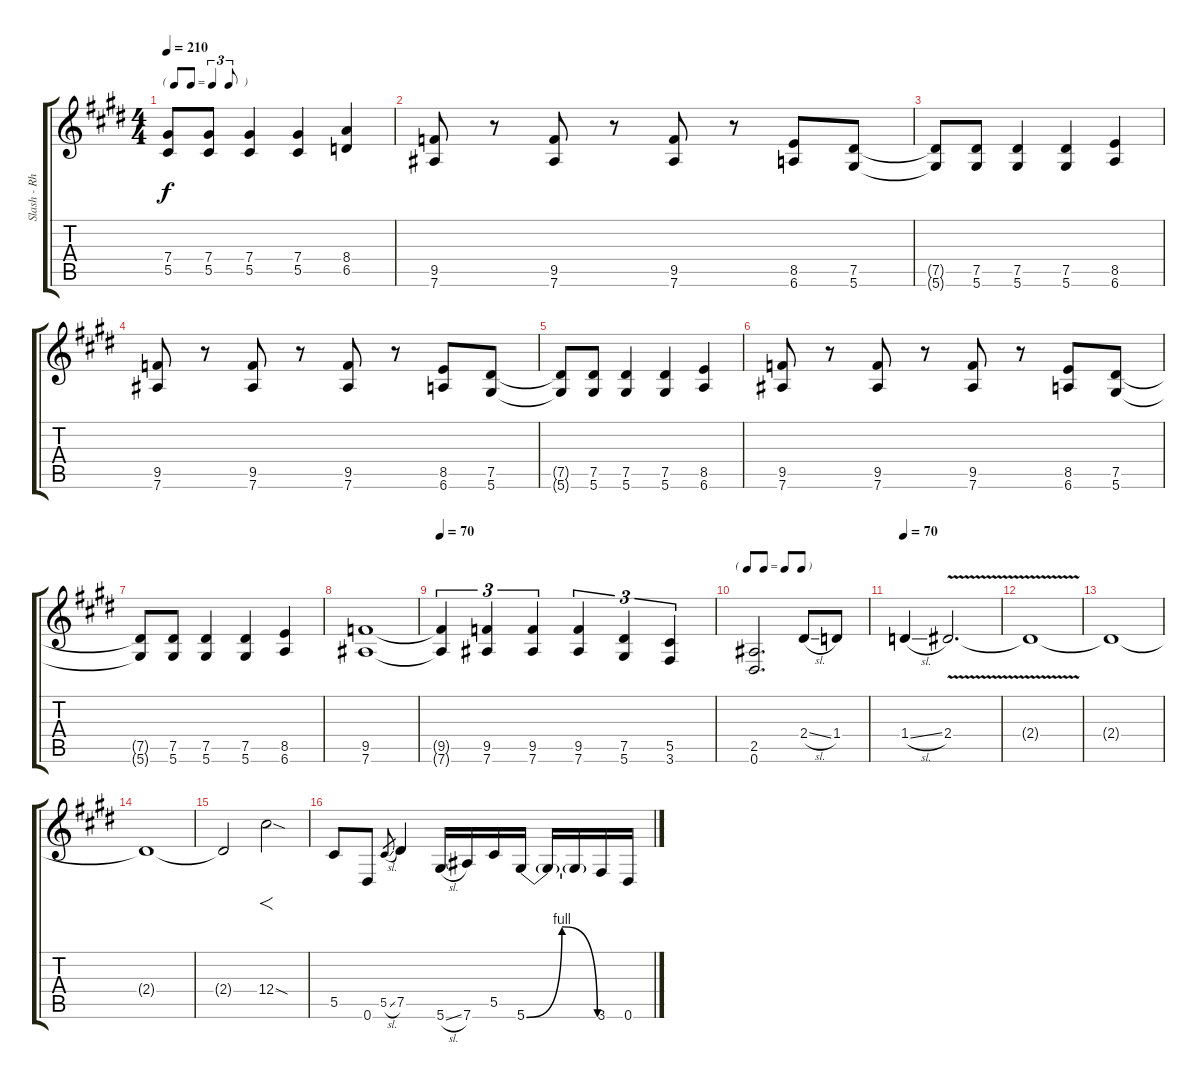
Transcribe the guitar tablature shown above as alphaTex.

\track ("Slash - Rhytm Guitar" "Slash - Rh") {instrument distortionguitar}
\staff {score tabs}
\tuning (Eb4 Bb3 Gb3 Db3 Ab2 Eb2) {hide}
\ts (4 4)
\tf triplet8th
\tempo 210
\clef g2
\ks e
(7.4{t} 5.5{t}).8{dy f} (7.4 5.5).8 (7.4 5.5).4 (7.4 5.5).4 (8.4 6.5).4 |
(9.5 7.6).8 r.8 (9.5 7.6).8 r.8 (9.5 7.6).8 r.8 (8.5 6.6).8 (7.5 5.6).8 |
(7.5{t} 5.6{t}).8 (7.5 5.6).8 (7.5 5.6).4 (7.5 5.6).4 (8.5 6.6).4 |
(9.5 7.6).8 r.8 (9.5 7.6).8 r.8 (9.5 7.6).8 r.8 (8.5 6.6).8 (7.5 5.6).8 |
(7.5{t} 5.6{t}).8 (7.5 5.6).8 (7.5 5.6).4 (7.5 5.6).4 (8.5 6.6).4 |
(9.5 7.6).8 r.8 (9.5 7.6).8 r.8 (9.5 7.6).8 r.8 (8.5 6.6).8 (7.5 5.6).8 |
(7.5{t} 5.6{t}).8 (7.5 5.6).8 (7.5 5.6).4 (7.5 5.6).4 (8.5 6.6).4 |
(9.5 7.6).1 |
\tempo 70
(9.5{t} 7.6{t}).4{tu (3 2)} (9.5 7.6).4{tu (3 2)} (9.5 7.6).4{tu (3 2)} (9.5 7.6).4{tu (3 2)} (7.5 5.6).4{tu (3 2)} (5.5 3.6).4{tu (3 2)} |
\tf none
(2.5 0.6).2{d} 2.4{sl}.8 1.4.8 |
\tempo 70
1.4{sl}.4 2.4{v}.2{d} |
2.4{t}.1 |
2.4{t}.1{volume 0} |
2.4{t}.1 |
2.4{t}.2 12.4{sod}.2{f volume 13} |
5.5.8 0.6.8 5.5{sl}.8{gr} 7.5.4 5.6{sl}.16 7.6.16 5.5.16 5.6{be (bendrelease 0 0 30 4 30 4 60 0)}.16 5.6{t}.16 5.6{t}.16 3.6.16 0.6.16
